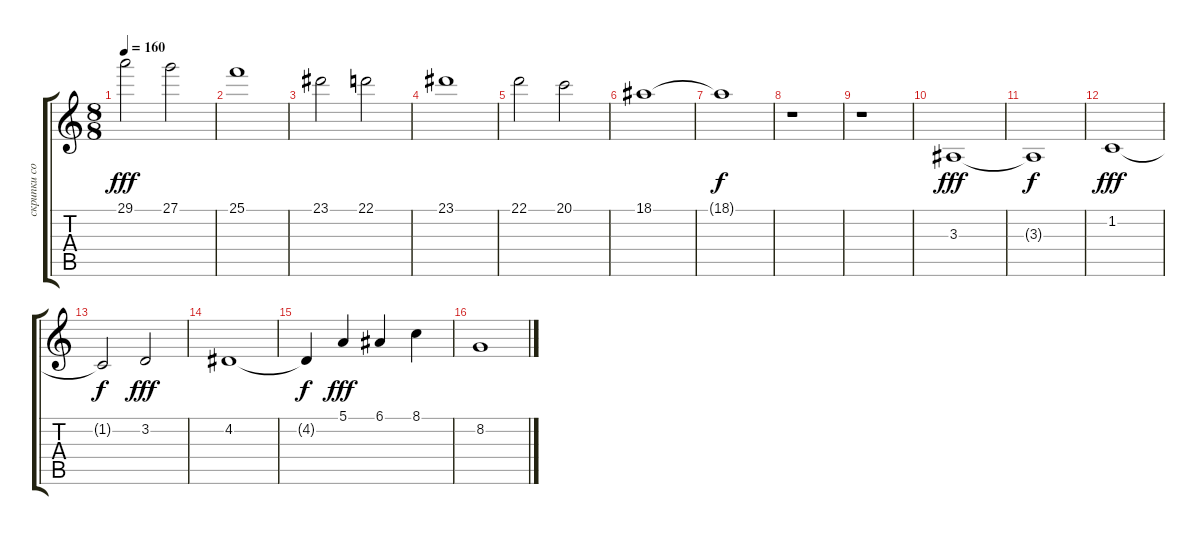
\track ("скрипки соло" "скрипки со") {instrument stringensemble1}
\staff {score tabs}
\tuning (E4 B3 G3 D3 A2 E2) {hide}
\ts (8 8)
\tempo 160
\clef g2
\ks c
29.1.2{dy fff} 27.1.2 |
25.1.1 |
23.1.2 22.1.2 |
23.1.1 |
22.1.2 20.1.2 |
18.1.1 |
18.1{t}.1{dy f} |
r.1 |
r.1 |
3.3.1{dy fff} |
3.3{t}.1{dy f} |
1.2.1{dy fff} |
1.2{t}.2{dy f} 3.2.2{dy fff} |
4.2.1 |
4.2{t}.4{dy f} 5.1.4{dy fff} 6.1.4 8.1.4 |
8.2.1
